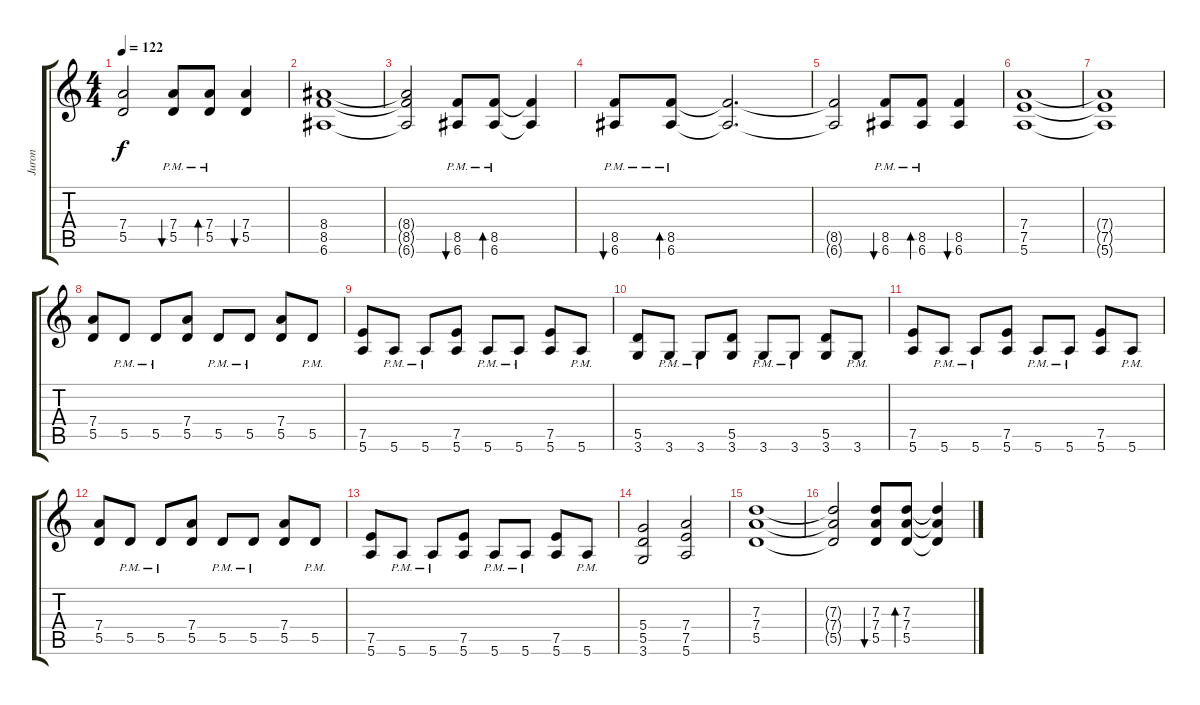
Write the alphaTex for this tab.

\track ("Juron" "Juron") {instrument distortionguitar}
\staff {score tabs}
\tuning (E4 B3 G3 D3 A2 E2) {hide}
\ts (4 4)
\tempo 122
\clef g2
\ks c
(7.4{t} 5.5{t}).2{dy f} (7.4{pm} 5.5{pm}).8{bu 60} (7.4{pm} 5.5{pm}).8{bd 60} (7.4 5.5).4{bu 60} |
(8.4 8.5 6.6).1 |
(8.4{t} 8.5{t} 6.6{t}).2 (8.5{pm} 6.6{pm}).8{bu 60} (8.5{pm} 6.6{pm}).8{bd 60} (8.5{t} 6.6{t}).4 |
(8.5{pm} 6.6{pm}).8{bu 60} (8.5{pm} 6.6{pm}).8{bd 60} (8.5{t} 6.6{t}).2{d} |
(8.5{t} 6.6{t}).2 (8.5{pm} 6.6{pm}).8{bu 60} (8.5{pm} 6.6{pm}).8{bd 60} (8.5 6.6).4{bu 60} |
(7.4 7.5 5.6).1 |
(7.4{t} 7.5{t} 5.6{t}).1 |
(7.4 5.5).8 5.5{pm}.8 5.5{pm}.8 (7.4 5.5).8 5.5{pm}.8 5.5{pm}.8 (7.4 5.5).8 5.5{pm}.8 |
(7.5 5.6).8 5.6{pm}.8 5.6{pm}.8 (7.5 5.6).8 5.6{pm}.8 5.6{pm}.8 (7.5 5.6).8 5.6{pm}.8 |
(5.5 3.6).8 3.6{pm}.8 3.6{pm}.8 (5.5 3.6).8 3.6{pm}.8 3.6{pm}.8 (5.5 3.6).8 3.6{pm}.8 |
(7.5 5.6).8 5.6{pm}.8 5.6{pm}.8 (7.5 5.6).8 5.6{pm}.8 5.6{pm}.8 (7.5 5.6).8 5.6{pm}.8 |
(7.4 5.5).8 5.5{pm}.8 5.5{pm}.8 (7.4 5.5).8 5.5{pm}.8 5.5{pm}.8 (7.4 5.5).8 5.5{pm}.8 |
(7.5 5.6).8 5.6{pm}.8 5.6{pm}.8 (7.5 5.6).8 5.6{pm}.8 5.6{pm}.8 (7.5 5.6).8 5.6{pm}.8 |
(5.4 5.5 3.6).2 (7.4 7.5 5.6).2 |
(7.3 7.4 5.5).1 |
(7.3{t} 7.4{t} 5.5{t}).2 (7.3 7.4 5.5).8{bu 60} (7.3 7.4 5.5).8{bd 60} (7.3{t} 7.4{t} 5.5{t}).4
